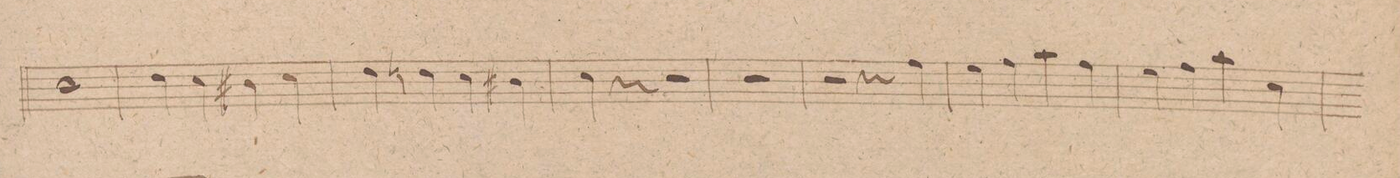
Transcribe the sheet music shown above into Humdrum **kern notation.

**kern	**dynam
*I"Fagotto. 2do	*
*clefF4	*
*k[f#c#g#]	*
*met(c|)	*
*M2/2	*
1E	.
=296	=296
4F#\	.
4E\	.
4D#X\	.
4E\	.
=297	=297
4F#\	.
4Fn\	.
4E\	.
4D#X\	.
=298	=298
4E\	.
4r	.
2r	.
=299	=299
1r	.
=300	=300
2r	.
4r	.
4A\	.
=301	=301
4G#\	.
4A\	.
4c#\	.
4A\	.
=302	=302
4G#\	.
4A\	.
4c#\	.
4E\	.
=303	=303
*-	*-
